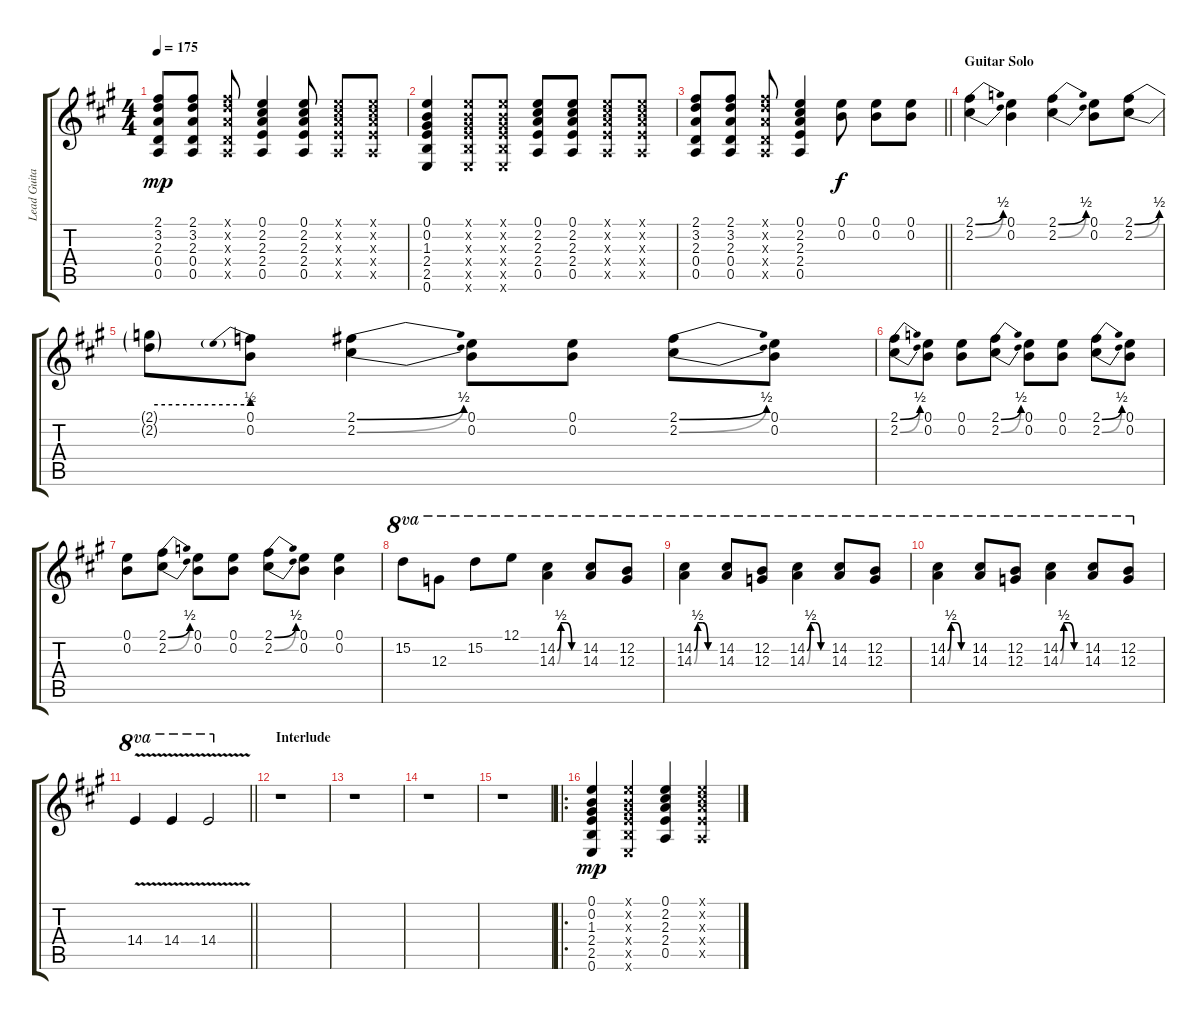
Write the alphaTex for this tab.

\track ("Lead Guitar" "Lead Guita") {instrument overdrivenguitar}
\staff {score tabs}
\tuning (E4 B3 G3 D3 A2 E2) {hide}
\ts (4 4)
\tempo 175
\clef g2
\ks a
(2.1 3.2 2.3 0.4 0.5).8{dy mp} (2.1 3.2 2.3 0.4 0.5).8 (2.1{x} 3.2{x} 2.3{x} 0.4{x} 0.5{x}).8 (0.1 2.2 2.3 2.4 0.5).4 (0.1 2.2 2.3 2.4 0.5).8 (0.1{x} 2.2{x} 2.3{x} 2.4{x} 0.5{x}).8 (0.1{x} 2.2{x} 2.3{x} 2.4{x} 0.5{x}).8 |
(0.1 0.2 1.3 2.4 2.5 0.6).4 (0.1{x} 0.2{x} 1.3{x} 2.4{x} 2.5{x} 0.6{x}).8 (0.1{x} 0.2{x} 1.3{x} 2.4{x} 2.5{x} 0.6{x}).8 (0.1 2.2 2.3 2.4 0.5).8 (0.1 2.2 2.3 2.4 0.5).8 (0.1{x} 2.2{x} 2.3{x} 2.4{x} 0.5{x}).8 (0.1{x} 2.2{x} 2.3{x} 2.4{x} 0.5{x}).8 |
\barLineRight lightlight
(2.1 3.2 2.3 0.4 0.5).8 (2.1 3.2 2.3 0.4 0.5).8 (2.1{x} 3.2{x} 2.3{x} 0.4{x} 0.5{x}).8 (0.1 2.2 2.3 2.4 0.5).4 (0.1 0.2).8{dy f} (0.1 0.2).8 (0.1 0.2).8 |
\section ("" "Guitar Solo")
(2.1{be (bend 0 0 60 2)} 2.2{be (bend 0 0 60 2)}).4 (0.1 0.2).4 (2.1{be (bend 0 0 60 2)} 2.2{be (bend 0 0 60 2)}).4 (0.1 0.2).8 (2.1{be (bend 0 0 60 2)} 2.2{be (bend 0 0 60 2)}).8 |
(2.1{be (hold 0 2 60 2) t} 2.2{t}).8 (0.1{be (prebend 0 2 60 2)} 0.2).8 (2.1{be (bend 0 0 60 2)} 2.2{be (bend 0 0 60 2)}).4 (0.1 0.2).8 (0.1 0.2).8 (2.1{be (bend 0 0 60 2)} 2.2{be (bend 0 0 60 2)}).8 (0.1 0.2).8 |
(2.1{be (bend 0 0 60 2)} 2.2{be (bend 0 0 60 2)}).8 (0.1 0.2).8 (0.1 0.2).8 (2.1{be (bend 0 0 60 2)} 2.2{be (bend 0 0 60 2)}).8 (0.1 0.2).8 (0.1 0.2).8 (2.1{be (bend 0 0 60 2)} 2.2{be (bend 0 0 60 2)}).8 (0.1 0.2).8 |
(0.1 0.2).8 (2.1{be (bend 0 0 60 2)} 2.2{be (bend 0 0 60 2)}).8 (0.1 0.2).8 (0.1 0.2).8 (2.1{be (bend 0 0 60 2)} 2.2{be (bend 0 0 60 2)}).8 (0.1 0.2).8 (0.1 0.2).4 |
15.2.8{ot 8va} 12.3.8{ot 8va} 15.2.8{ot 8va} 12.1.8{ot 8va} (14.2{be (custom 0 0 10 2 25 2 40 0 60 0)} 14.3{be (custom 0 0 10 2 25 2 40 0 60 0)}).4{ot 8va} (14.2 14.3).8{ot 8va} (12.2 12.3).8{ot 8va} |
(14.2{be (custom 0 0 10 2 25 2 40 0 60 0)} 14.3{be (custom 0 0 10 2 25 2 40 0 60 0)}).4{ot 8va} (14.2 14.3).8{ot 8va} (12.2 12.3).8{ot 8va} (14.2{be (custom 0 0 10 2 25 2 40 0 60 0)} 14.3{be (custom 0 0 10 2 25 2 40 0 60 0)}).4{ot 8va} (14.2 14.3).8{ot 8va} (12.2 12.3).8{ot 8va} |
(14.2{be (custom 0 0 10 2 25 2 40 0 60 0)} 14.3{be (custom 0 0 10 2 25 2 40 0 60 0)}).4{ot 8va} (14.2 14.3).8{ot 8va} (12.2 12.3).8{ot 8va} (14.2{be (custom 0 0 10 2 25 2 40 0 60 0)} 14.3{be (custom 0 0 10 2 25 2 40 0 60 0)}).4{ot 8va} (14.2 14.3).8{ot 8va} (12.2 12.3).8{ot 8va} |
\barLineRight lightlight
14.4{v}.4{ot 8va} 14.4{v}.4{ot 8va} 14.4{v}.2{ot 8va} |
\section ("" "Interlude")
r.1 |
r.1 |
r.1 |
r.1 |
\ro
(0.1 0.2 1.3 2.4 2.5 0.6).4{dy mp} (0.1{x} 0.2{x} 1.3{x} 2.4{x} 2.5{x} 0.6{x}).4 (0.1 2.2 2.3 2.4 0.5).4 (0.1{x} 2.2{x} 2.3{x} 2.4{x} 0.5{x}).4
